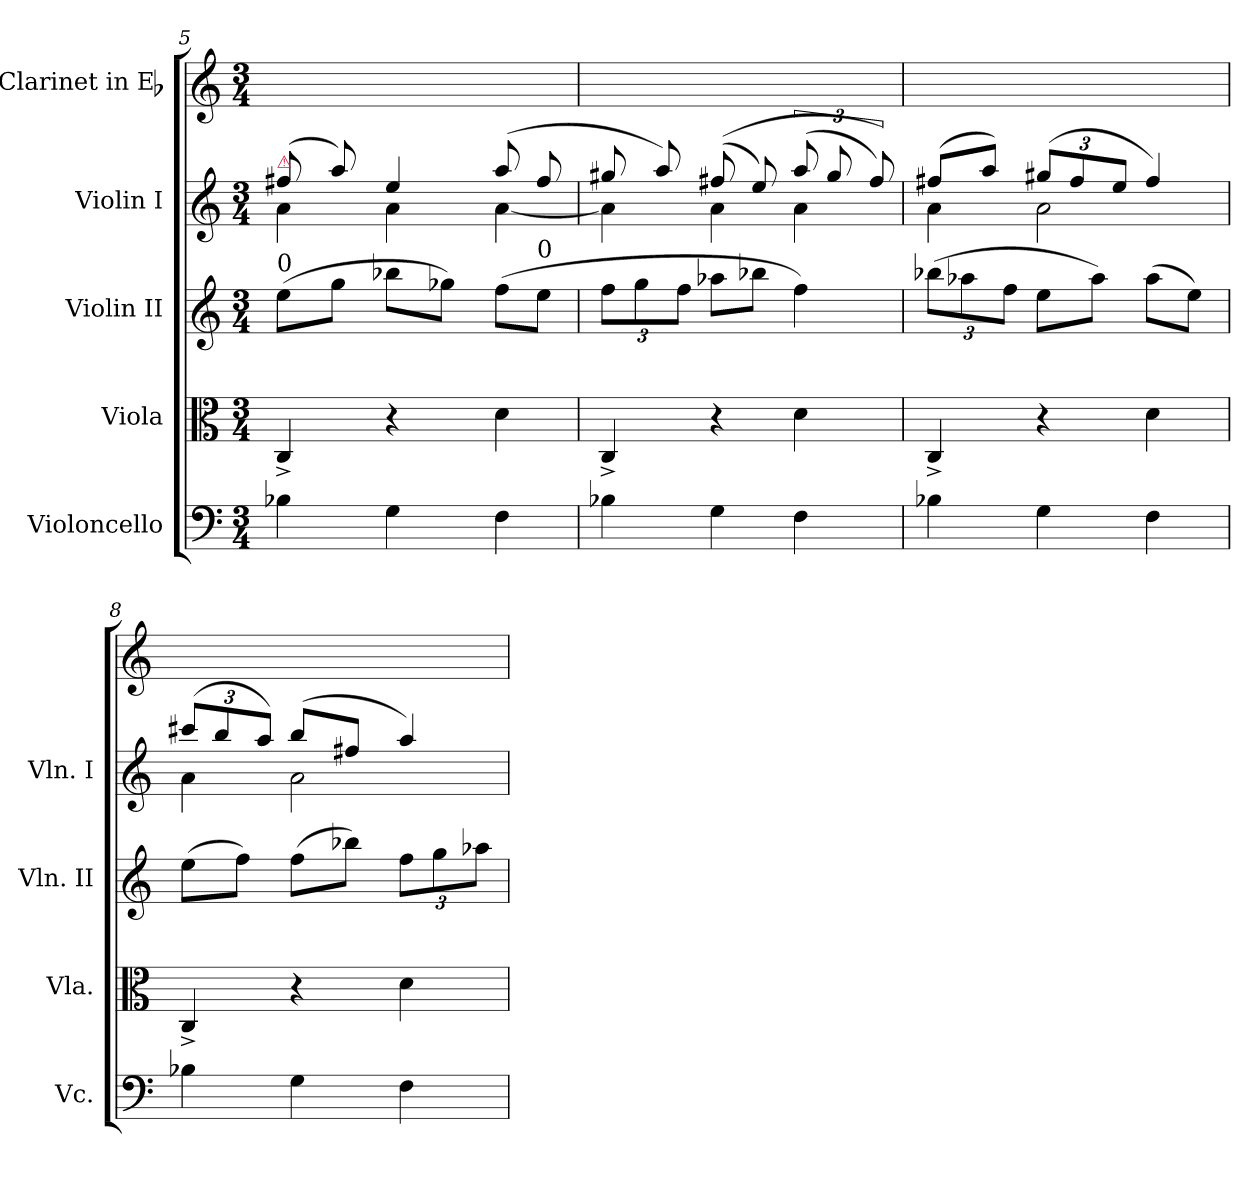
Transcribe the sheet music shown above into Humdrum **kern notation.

**kern	**kern	**kern	**kern	**kern
*part5	*part4	*part3	*part2	*part1
*staff5	*staff4	*staff3	*staff2	*staff1
*I"Violoncello	*I"Viola	*I"Violin II	*I"Violin I	*I"Clarinet in Eb
*I'Vc.	*I'Vla.	*I'Vln. II	*I'Vln. I	*
*clefF4	*clefC3	*clefG2	*clefG2	*clefG2
*	*	*	*	*ITrd-2c-3
*k[]	*k[]	*k[]	*k[]	*k[b-e-a-]
*M3/4	*M3/4	*M3/4	*M3/4	*M3/4
=5	=5	=5	=5	=5
*	*	*	*^	*
!	!	!	!LO:TX:a:color=crimson:t=⚠	!	!
!	!	!LO:TX:a:t=0	!	!	!
4B-X	4C^	(8eeL	(8ff#X	4a	12ryy
.	.	.	.	.	12ryy
.	.	8ggJ	8aa)	.	.
.	.	.	.	.	12ryy
4G	4r	8bb-XL	4ee	4a	12ryy
.	.	.	.	.	12ryy
.	.	8gg-XJ)	.	.	.
.	.	.	.	.	12ryy
4F	4d	(8ffL	(8aa	[4a	8ryy
!	!	!LO:TX:a:t=0	!	!	!
.	.	8eeJ	8ff#	.	8ryy
=6	=6	=6	=6	=6	=6
4B-X	4C^	12ffL	8gg#X	4a]	8ryy
.	.	12gg	.	.	.
.	.	.	8aa)	.	8ryy
.	.	12ffJ	.	.	.
4G	4r	8aa-XL	((8ff#X	4a	8ryy
.	.	8bb-XJ	8ee)	.	8ryy
4F	4d	4ff)	(12aa	4a	8ryy
.	.	.	12gg#	.	.
.	.	.	.	.	8ryy
.	.	.	12ff#))	.	.
=7	=7	=7	=7	=7	=7
4B-X	4C^	(12bb-XL	(8ff#XL	4a	8ryy
.	.	12aa-X	.	.	.
.	.	.	8aaJ)	.	8ryy
.	.	12ffJ	.	.	.
4G	4r	8eeL	(12gg#XL	2a	8ryy
.	.	.	12ff#	.	.
.	.	8aa-J)	.	.	8ryy
.	.	.	12eeJ	.	.
4F	4d	(8aa-L	4ff#)	.	8ryy
.	.	8eeJ)	.	.	8ryy
=8	=8	=8	=8	=8	=8
4B-X	4C^	(8eeL	(12ccc#XL	4a	8ryy
.	.	.	12bb	.	.
.	.	8ffJ)	.	.	8ryy
.	.	.	12aaJ)	.	.
4G	4r	(8ffL	(8bbL	2a	12ryy
.	.	.	.	.	12ryy
.	.	8bb-XJ)	8ff#XJ	.	.
.	.	.	.	.	12ryy
4F	4d	12ffiL	4aa)	.	8ryy
.	.	12gg	.	.	.
.	.	.	.	.	8ryy
.	.	12aa-XJ	.	.	.
*	*	*	*v	*v	*
=	=	=	=	=
*-	*-	*-	*-	*-
